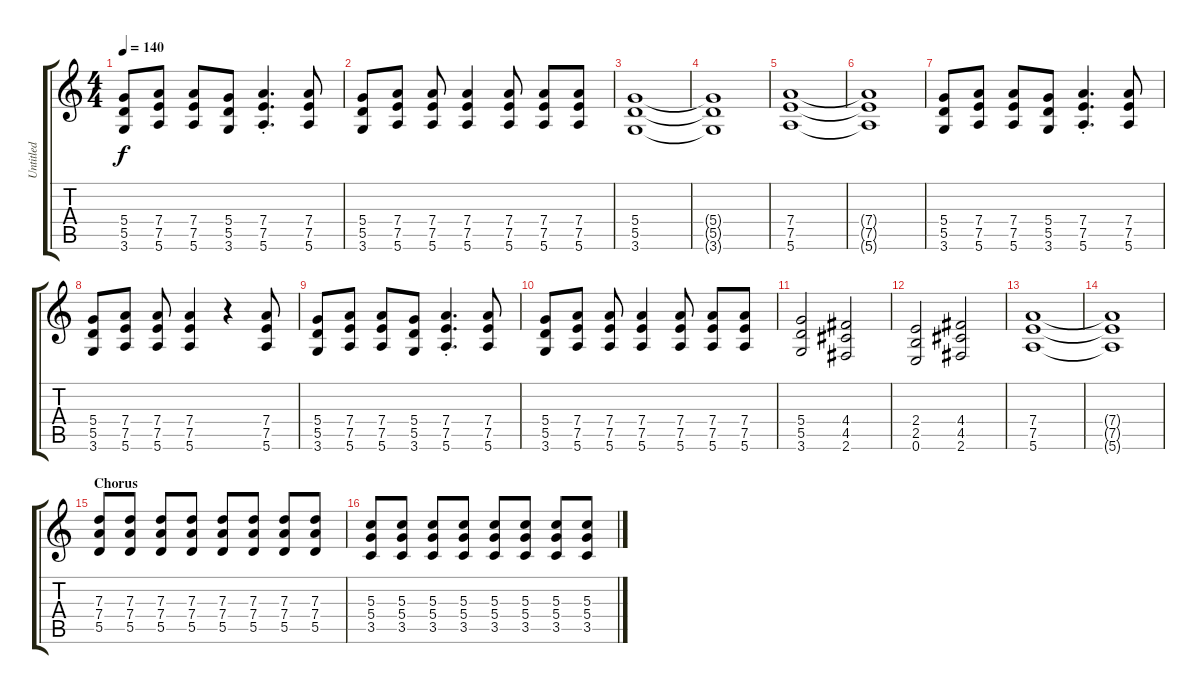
\track ("Untitled" "Untitled") {instrument overdrivenguitar}
\staff {score tabs}
\tuning (E4 B3 G3 D3 A2 E2) {hide}
\ts (4 4)
\tempo 140
\clef g2
\ks c
(5.4 5.5 3.6).8{dy f} (7.4 7.5 5.6).8 (7.4 7.5 5.6).8 (5.4 5.5 3.6).8 (7.4{st} 7.5{st} 5.6{st}).4{d} (7.4 7.5 5.6).8 |
(5.4 5.5 3.6).8 (7.4 7.5 5.6).8 (7.4 7.5 5.6).8 (7.4 7.5 5.6).4 (7.4 7.5 5.6).8 (7.4 7.5 5.6).8 (7.4 7.5 5.6).8 |
(5.4 5.5 3.6).1 |
(5.4{t} 5.5{t} 3.6{t}).1 |
(7.4 7.5 5.6).1 |
(7.4{t} 7.5{t} 5.6{t}).1 |
(5.4 5.5 3.6).8 (7.4 7.5 5.6).8 (7.4 7.5 5.6).8 (5.4 5.5 3.6).8 (7.4{st} 7.5{st} 5.6{st}).4{d} (7.4 7.5 5.6).8 |
(5.4 5.5 3.6).8 (7.4 7.5 5.6).8 (7.4 7.5 5.6).8 (7.4 7.5 5.6).4 r.4 (7.4 7.5 5.6).8 |
(5.4 5.5 3.6).8 (7.4 7.5 5.6).8 (7.4 7.5 5.6).8 (5.4 5.5 3.6).8 (7.4{st} 7.5{st} 5.6{st}).4{d} (7.4 7.5 5.6).8 |
(5.4 5.5 3.6).8 (7.4 7.5 5.6).8 (7.4 7.5 5.6).8 (7.4 7.5 5.6).4 (7.4 7.5 5.6).8 (7.4 7.5 5.6).8 (7.4 7.5 5.6).8 |
(5.4 5.5 3.6).2 (4.4 4.5 2.6).2 |
(2.4 2.5 0.6).2 (4.4 4.5 2.6).2 |
(7.4 7.5 5.6).1 |
(7.4{t} 7.5{t} 5.6{t}).1 |
\section ("" "Chorus")
(7.3 7.4 5.5).8 (7.3 7.4 5.5).8 (7.3 7.4 5.5).8 (7.3 7.4 5.5).8 (7.3 7.4 5.5).8 (7.3 7.4 5.5).8 (7.3 7.4 5.5).8 (7.3 7.4 5.5).8 |
(5.3 5.4 3.5).8 (5.3 5.4 3.5).8 (5.3 5.4 3.5).8 (5.3 5.4 3.5).8 (5.3 5.4 3.5).8 (5.3 5.4 3.5).8 (5.3 5.4 3.5).8 (5.3 5.4 3.5).8
